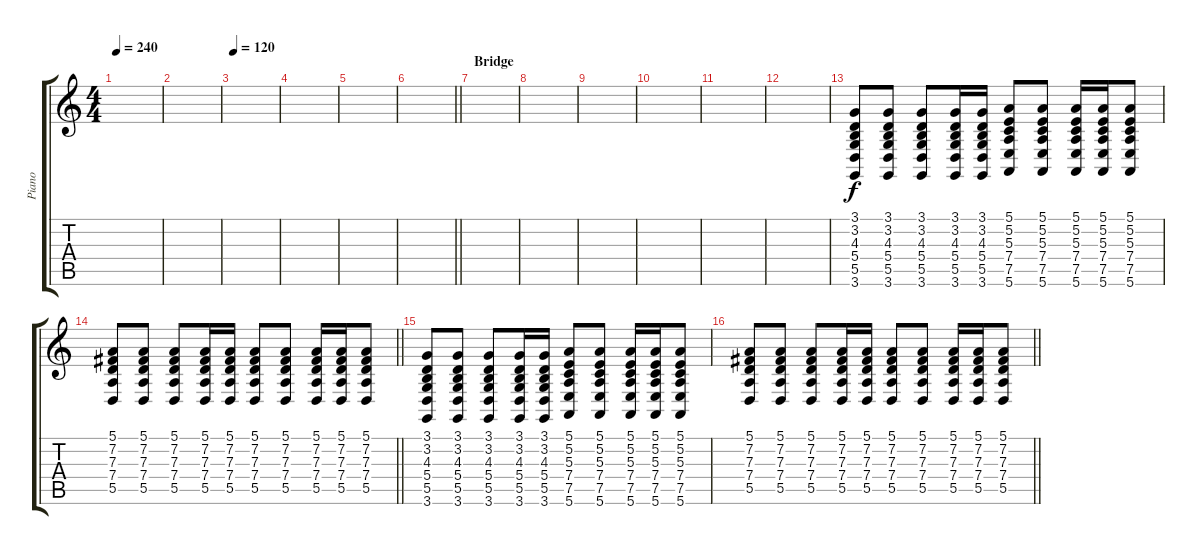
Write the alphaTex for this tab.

\track ("Piano" "Piano") {instrument electricgrandpiano}
\staff {score tabs}
\tuning (E4 B3 G3 D3 A2 E2) {hide}
\ts (4 4)
\tempo 240
\clef g2
\ks c
|
|
\tempo 120
|
|
|
\barLineRight lightlight
|
\section ("" "Bridge")
|
|
|
|
|
|
(3.1 3.2 4.3 5.4 5.5 3.6).8 (3.1 3.2 4.3 5.4 5.5 3.6).8 (3.1 3.2 4.3 5.4 5.5 3.6).8 (3.1 3.2 4.3 5.4 5.5 3.6).16 (3.1 3.2 4.3 5.4 5.5 3.6).16 (5.1 5.2 5.3 7.4 7.5 5.6).8 (5.1 5.2 5.3 7.4 7.5 5.6).8 (5.1 5.2 5.3 7.4 7.5 5.6).16 (5.1 5.2 5.3 7.4 7.5 5.6).16 (5.1 5.2 5.3 7.4 7.5 5.6).8 |
\barLineRight lightlight
(5.1 7.2 7.3 7.4 5.5).8 (5.1 7.2 7.3 7.4 5.5).8 (5.1 7.2 7.3 7.4 5.5).8 (5.1 7.2 7.3 7.4 5.5).16 (5.1 7.2 7.3 7.4 5.5).16 (5.1 7.2 7.3 7.4 5.5).8 (5.1 7.2 7.3 7.4 5.5).8 (5.1 7.2 7.3 7.4 5.5).16 (5.1 7.2 7.3 7.4 5.5).16 (5.1 7.2 7.3 7.4 5.5).8 |
(3.1 3.2 4.3 5.4 5.5 3.6).8 (3.1 3.2 4.3 5.4 5.5 3.6).8 (3.1 3.2 4.3 5.4 5.5 3.6).8 (3.1 3.2 4.3 5.4 5.5 3.6).16 (3.1 3.2 4.3 5.4 5.5 3.6).16 (5.1 5.2 5.3 7.4 7.5 5.6).8 (5.1 5.2 5.3 7.4 7.5 5.6).8 (5.1 5.2 5.3 7.4 7.5 5.6).16 (5.1 5.2 5.3 7.4 7.5 5.6).16 (5.1 5.2 5.3 7.4 7.5 5.6).8 |
\barLineRight lightlight
(5.1 7.2 7.3 7.4 5.5).8 (5.1 7.2 7.3 7.4 5.5).8 (5.1 7.2 7.3 7.4 5.5).8 (5.1 7.2 7.3 7.4 5.5).16 (5.1 7.2 7.3 7.4 5.5).16 (5.1 7.2 7.3 7.4 5.5).8 (5.1 7.2 7.3 7.4 5.5).8 (5.1 7.2 7.3 7.4 5.5).16 (5.1 7.2 7.3 7.4 5.5).16 (5.1 7.2 7.3 7.4 5.5).8
